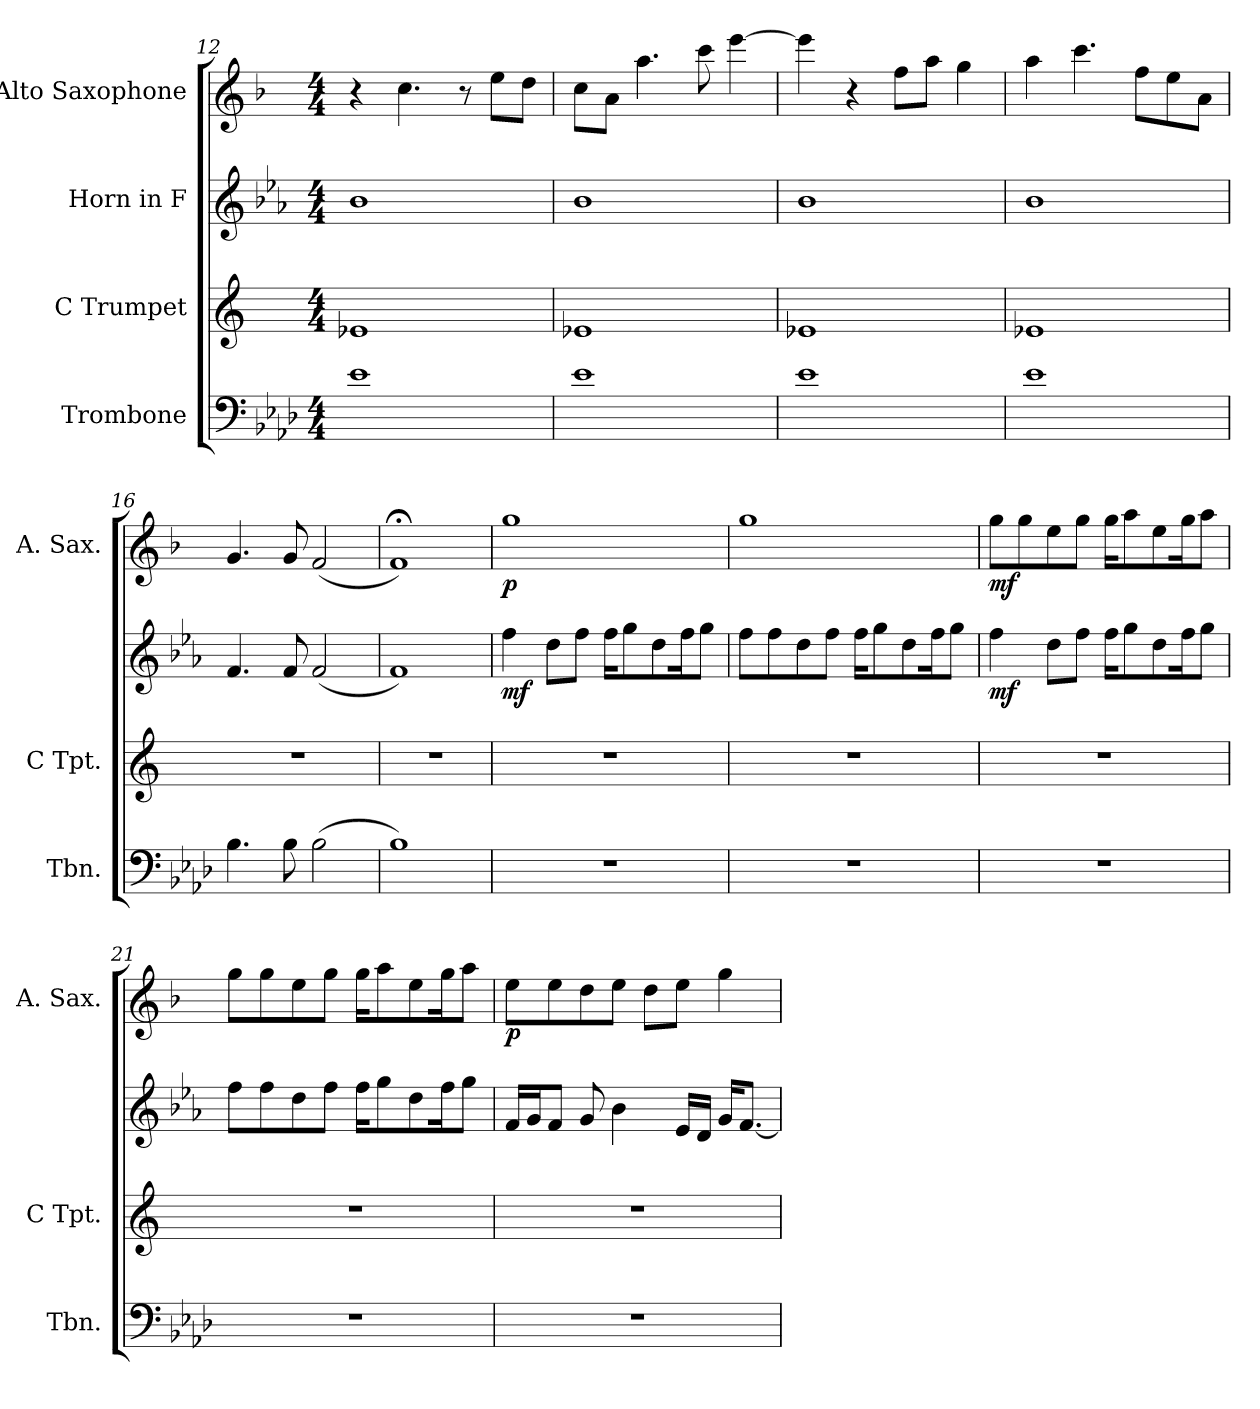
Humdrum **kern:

**kern	**kern	**kern	**dynam	**kern	**dynam
*part4	*part3	*part2	*part2	*part1	*part1
*staff4	*staff3	*staff2	*staff2	*staff1	*staff1
*I"Trombone	*I"C Trumpet	*I"Horn in F	*	*I"Alto Saxophone	*
*I'Tbn.	*I'C Tpt.	*	*	*I'A. Sax.	*
*clefF4	*clefG2	*clefG2	*	*clefG2	*
*	*	*ITrd4c7	*	*ITrd5c9	*
*k[b-e-a-d-]	*k[]	*k[b-e-a-d-]	*	*k[b-e-a-d-]	*
*M4/4	*M4/4	*M4/4	*	*M4/4	*
=12	=12	=12	=12	=12	=12
1e-	1e-X	1e-	.	4r	.
.	.	.	.	4.e-\	.
.	.	.	.	8r	.
.	.	.	.	8g\L	.
.	.	.	.	8f\J	.
=13	=13	=13	=13	=13	=13
1e-	1e-X	1e-	.	8e-\L	.
.	.	.	.	8c\J	.
.	.	.	.	4.cc\	.
.	.	.	.	8ee-\	.
.	.	.	.	[4gg\	.
=14	=14	=14	=14	=14	=14
1e-	1e-X	1e-	.	4gg\]	.
.	.	.	.	4r	.
.	.	.	.	8a-\L	.
.	.	.	.	8cc\J	.
.	.	.	.	4b-\	.
=15	=15	=15	=15	=15	=15
1e-	1e-X	1e-	.	4cc\	.
.	.	.	.	4.ee-\	.
.	.	.	.	8a-\L	.
.	.	.	.	8g\	.
.	.	.	.	8c\J	.
=16	=16	=16	=16	=16	=16
4.B-\	1r	4.B-/	.	4.B-/	.
8B-\	.	8B-/	.	8B-/	.
(2B-\	.	(2B-/	.	(2A-/	.
=17	=17	=17	=17	=17	=17
1B-)	1r	1B-)	.	1A-;<)	.
!!LO:LB:g=z
=18	=18	=18	=18	=18	=18
!	!	!	!LO:DY:b	!	!LO:DY:b
1r	1r	4b-\	mf	1b-	p
.	.	8g\L	.	.	.
.	.	8b-\J	.	.	.
.	.	16b-\KL	.	.	.
.	.	8cc\	.	.	.
.	.	8g\	.	.	.
.	.	16b-\K	.	.	.
.	.	8cc\J	.	.	.
=19	=19	=19	=19	=19	=19
1r	1r	8b-\L	.	1b-	.
.	.	8b-\	.	.	.
.	.	8g\	.	.	.
.	.	8b-\J	.	.	.
.	.	16b-\KL	.	.	.
.	.	8cc\	.	.	.
.	.	8g\	.	.	.
.	.	16b-\K	.	.	.
.	.	8cc\J	.	.	.
=20	=20	=20	=20	=20	=20
!	!	!	!LO:DY:b	!	!LO:DY:b
1r	1r	4b-\	mf	8b-\L	mf
.	.	.	.	8b-\	.
.	.	8g\L	.	8g\	.
.	.	8b-\J	.	8b-\J	.
.	.	16b-\KL	.	16b-\KL	.
.	.	8cc\	.	8cc\	.
.	.	8g\	.	8g\	.
.	.	16b-\K	.	16b-\K	.
.	.	8cc\J	.	8cc\J	.
=21	=21	=21	=21	=21	=21
1r	1r	8b-\L	.	8b-\L	.
.	.	8b-\	.	8b-\	.
.	.	8g\	.	8g\	.
.	.	8b-\J	.	8b-\J	.
.	.	16b-\KL	.	16b-\KL	.
.	.	8cc\	.	8cc\	.
.	.	8g\	.	8g\	.
.	.	16b-\K	.	16b-\K	.
.	.	8cc\J	.	8cc\J	.
!!LO:LB:g=z
=22	=22	=22	=22	=22	=22
!	!	!	!	!	!LO:DY:b
1r	1r	16B-/LL	.	8g\L	p
.	.	16c/J	.	.	.
.	.	8B-/J	.	8g\	.
.	.	8c/	.	8f\	.
.	.	4e-\	.	8g\J	.
.	.	.	.	8f\L	.
.	.	16A-/LL	.	8g\J	.
.	.	16G/JJ	.	.	.
.	.	16c/KL	.	4b-\	.
.	.	[8.B-/J	.	.	.
=	=	=	=	=	=
*-	*-	*-	*-	*-	*-
